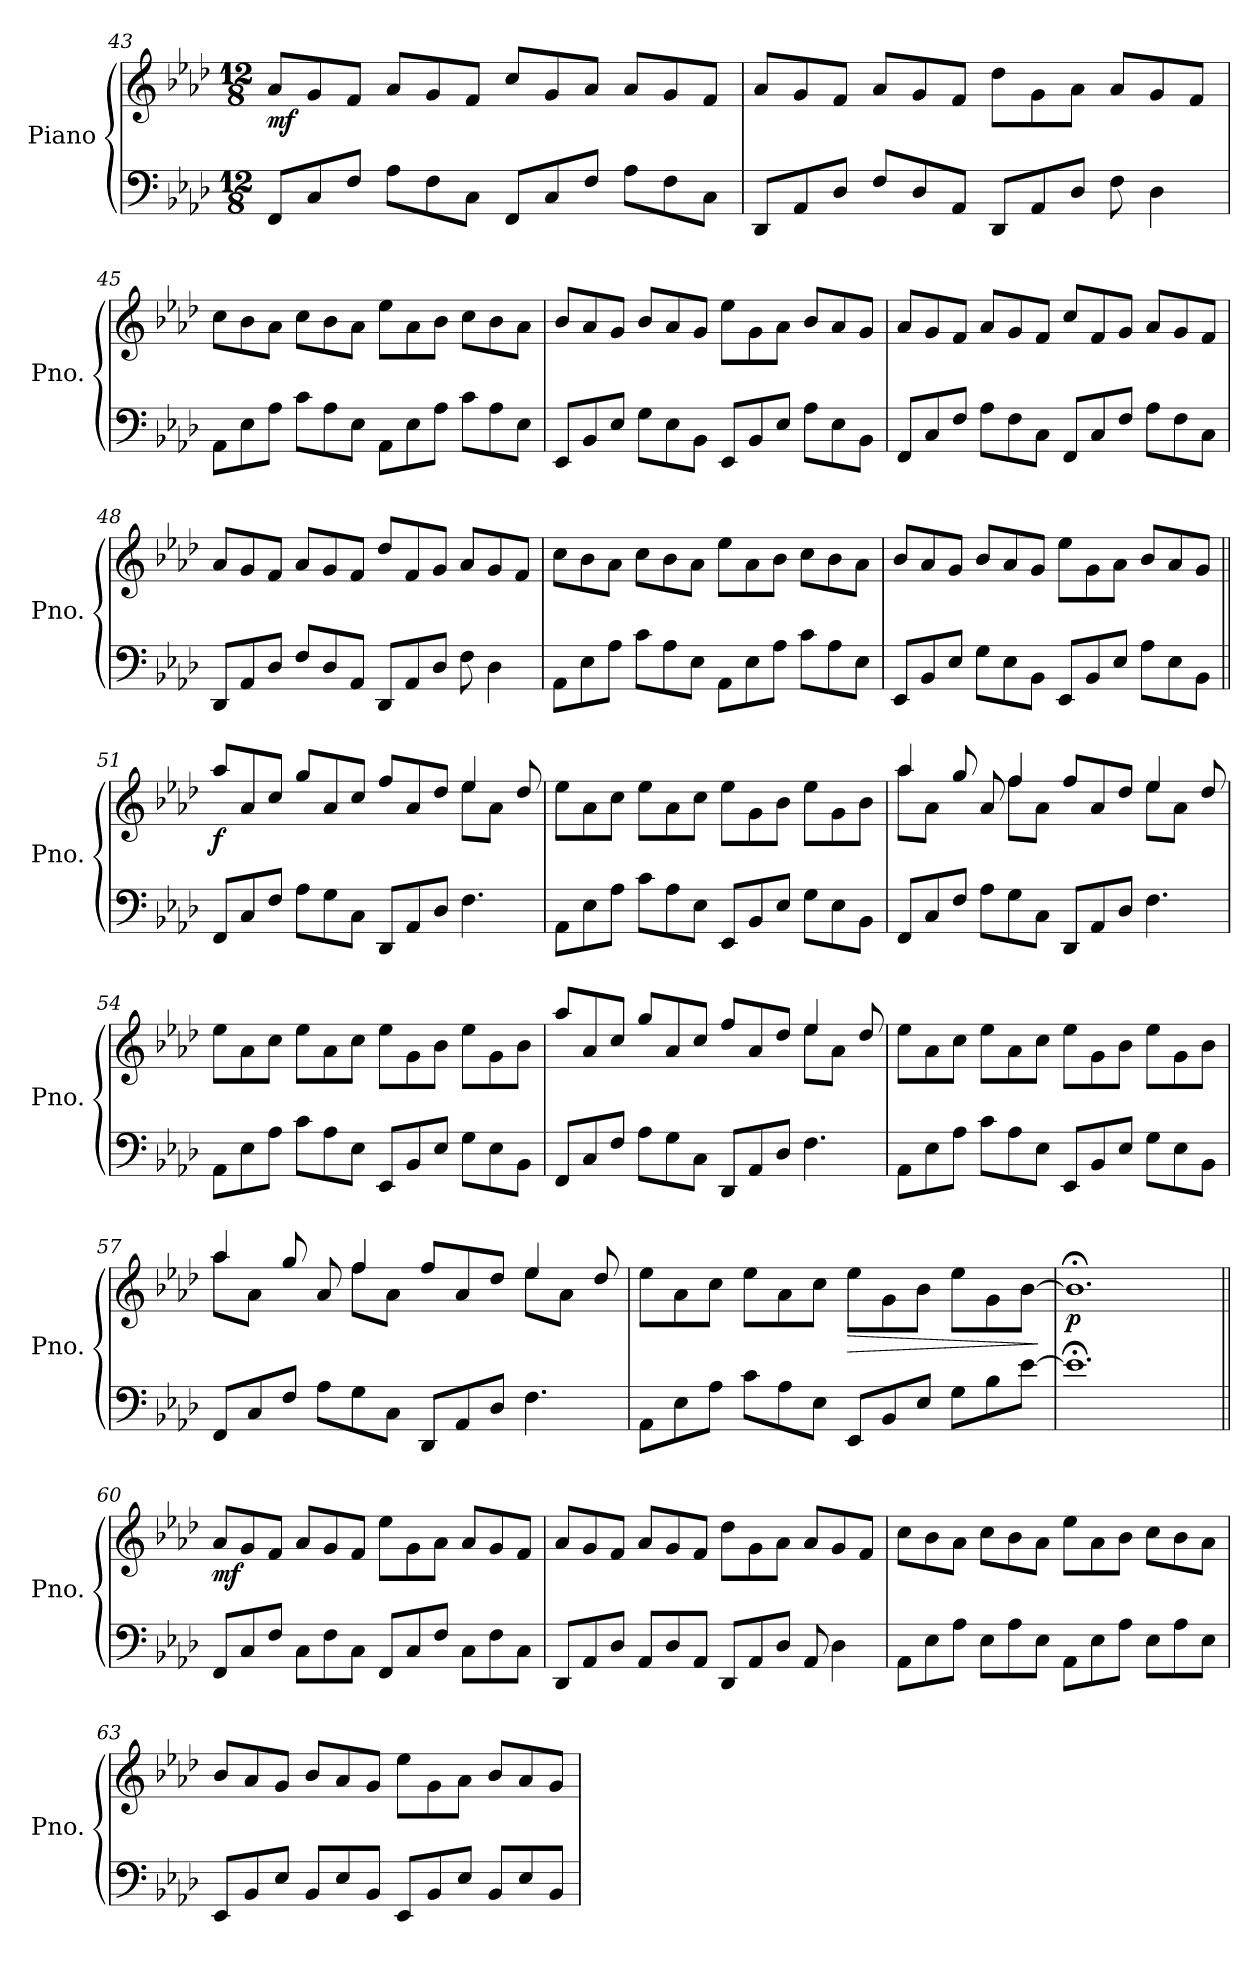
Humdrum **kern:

**kern	**kern	**dynam
*part1	*part1	*part1
*staff2	*staff1	*staff1/2
*I"Piano	*	*
*I'Pno.	*	*
*clefF4	*clefG2	*
*k[b-e-a-d-]	*k[b-e-a-d-]	*
*M12/8	*M12/8	*
*MM141	*MM141	*
=43	=43	=43
!	!	!LO:DY:b
8FF/L	8a-/L	mf
8C/	8g/	.
8F/J	8f/J	.
8A-\L	8a-/L	.
8F\	8g/	.
8C\J	8f/J	.
8FF/L	8cc/L	.
8C/	8g/	.
8F/J	8a-/J	.
8A-\L	8a-/L	.
8F\	8g/	.
8C\J	8f/J	.
!!LO:LB:g=z
=44	=44	=44
8DD-/L	8a-/L	.
8AA-/	8g/	.
8D-/J	8f/J	.
8F/L	8a-/L	.
8D-/	8g/	.
8AA-/J	8f/J	.
8DD-/L	8dd-\L	.
8AA-/	8g\	.
8D-/J	8a-\J	.
8F\	8a-/L	.
4D-\	8g/	.
.	8f/J	.
=45	=45	=45
8AA-\L	8cc\L	.
8E-\	8b-\	.
8A-\J	8a-\J	.
8c\L	8cc\L	.
8A-\	8b-\	.
8E-\J	8a-\J	.
8AA-\L	8ee-\L	.
8E-\	8a-\	.
8A-\J	8b-\J	.
8c\L	8cc\L	.
8A-\	8b-\	.
8E-\J	8a-\J	.
=46	=46	=46
8EE-/L	8b-/L	.
8BB-/	8a-/	.
8E-/J	8g/J	.
8G\L	8b-/L	.
8E-\	8a-/	.
8BB-\J	8g/J	.
8EE-/L	8ee-\L	.
8BB-/	8g\	.
8E-/J	8a-\J	.
8A-\L	8b-/L	.
8E-\	8a-/	.
8BB-\J	8g/J	.
!!LO:LB:g=z
=47	=47	=47
8FF/L	8a-/L	.
8C/	8g/	.
8F/J	8f/J	.
8A-\L	8a-/L	.
8F\	8g/	.
8C\J	8f/J	.
8FF/L	8cc/L	.
8C/	8f/	.
8F/J	8g/J	.
8A-\L	8a-/L	.
8F\	8g/	.
8C\J	8f/J	.
=48	=48	=48
8DD-/L	8a-/L	.
8AA-/	8g/	.
8D-/J	8f/J	.
8F/L	8a-/L	.
8D-/	8g/	.
8AA-/J	8f/J	.
8DD-/L	8dd-/L	.
8AA-/	8f/	.
8D-/J	8g/J	.
8F\	8a-/L	.
4D-\	8g/	.
.	8f/J	.
=49	=49	=49
8AA-\L	8cc\L	.
8E-\	8b-\	.
8A-\J	8a-\J	.
8c\L	8cc\L	.
8A-\	8b-\	.
8E-\J	8a-\J	.
8AA-\L	8ee-\L	.
8E-\	8a-\	.
8A-\J	8b-\J	.
8c\L	8cc\L	.
8A-\	8b-\	.
8E-\J	8a-\J	.
!!LO:LB:g=z
=50	=50	=50
8EE-/L	8b-/L	.
8BB-/	8a-/	.
8E-/J	8g/J	.
8G\L	8b-/L	.
8E-\	8a-/	.
8BB-\J	8g/J	.
8EE-/L	8ee-\L	.
8BB-/	8g\	.
8E-/J	8a-\J	.
8A-\L	8b-/L	.
8E-\	8a-/	.
8BB-\J	8g/J	.
=51||	=51||	=51||
*	*MM144	*
*	*^	*
!	!	!	!LO:DY:b
8FF/L	8aa-/L	8ryy	f
*	*v	*v	*
8C/	8a-/	.
8F/J	8cc/J	.
8A-\L	8gg/L	.
8G\	8a-/	.
8C\J	8cc/J	.
8DD-/L	8ff/L	.
8AA-/	8a-/	.
8D-/J	8dd-/J	.
*	*^	*
4.F\	4ee-/	8ee-\L	.
.	.	8a-\J	.
.	8dd-/	8ryy	.
*	*v	*v	*
=52	=52	=52
8AA-\L	8ee-\L	.
8E-\	8a-\	.
8A-\J	8cc\J	.
8c\L	8ee-\L	.
8A-\	8a-\	.
8E-\J	8cc\J	.
8EE-/L	8ee-\L	.
8BB-/	8g\	.
8E-/J	8b-\J	.
8G\L	8ee-\L	.
8E-\	8g\	.
8BB-\J	8b-\J	.
!!LO:LB:g=z
=53	=53	=53
*	*^	*
8FF/L	4aa-/	8aa-\L	.
8C/	.	8a-\J	.
8F/J	8gg/	4ryy	.
8A-\L	8a-/	.	.
8G\	4ff/	8ff\L	.
8C\J	.	8a-\J	.
8DD-/L	8ff/L	4.ryy	.
8AA-/	8a-/	.	.
8D-/J	8dd-/J	.	.
4.F\	4ee-/	8ee-\L	.
.	.	8a-\J	.
.	8dd-/	8ryy	.
*	*v	*v	*
=54	=54	=54
8AA-\L	8ee-\L	.
8E-\	8a-\	.
8A-\J	8cc\J	.
8c\L	8ee-\L	.
8A-\	8a-\	.
8E-\J	8cc\J	.
8EE-/L	8ee-\L	.
8BB-/	8g\	.
8E-/J	8b-\J	.
8G\L	8ee-\L	.
8E-\	8g\	.
8BB-\J	8b-\J	.
=55	=55	=55
*	*^	*
8FF/L	8aa-/L	8ryy	.
*	*v	*v	*
8C/	8a-/	.
8F/J	8cc/J	.
8A-\L	8gg/L	.
8G\	8a-/	.
8C\J	8cc/J	.
8DD-/L	8ff/L	.
8AA-/	8a-/	.
8D-/J	8dd-/J	.
*	*^	*
4.F\	4ee-/	8ee-\L	.
.	.	8a-\J	.
.	8dd-/	8ryy	.
*	*v	*v	*
!!LO:PB:g=z
=56	=56	=56
8AA-\L	8ee-\L	.
8E-\	8a-\	.
8A-\J	8cc\J	.
8c\L	8ee-\L	.
8A-\	8a-\	.
8E-\J	8cc\J	.
8EE-/L	8ee-\L	.
8BB-/	8g\	.
8E-/J	8b-\J	.
8G\L	8ee-\L	.
8E-\	8g\	.
8BB-\J	8b-\J	.
=57	=57	=57
*	*^	*
8FF/L	4aa-/	8aa-\L	.
8C/	.	8a-\J	.
8F/J	8gg/	4ryy	.
8A-\L	8a-/	.	.
8G\	4ff/	8ff\L	.
8C\J	.	8a-\J	.
8DD-/L	8ff/L	4.ryy	.
8AA-/	8a-/	.	.
8D-/J	8dd-/J	.	.
4.F\	4ee-/	8ee-\L	.
.	.	8a-\J	.
.	8dd-/	8ryy	.
*	*v	*v	*
=58	=58	=58
8AA-\L	8ee-\L	.
8E-\	8a-\	.
8A-\J	8cc\J	.
8c\L	8ee-\L	.
8A-\	8a-\	.
8E-\J	8cc\J	.
!	!	!LO:HP:b
8EE-/L	8ee-\L	>
8BB-/	8g\	.
8E-/J	8b-\J	.
8G\L	8ee-\L	.
8B-\	8g\	.
[8e-\J	[8b-\J	.
.	.	]
=59	=59	=59
!	!	!LO:DY:b
1.e-;<]	1.b-;<]	p
!!LO:LB:g=z
=60||	=60||	=60||
*	*MM135	*
!	!	!LO:DY:b
8FF/L	8a-/L	mf
8C/	8g/	.
8F/J	8f/J	.
8C\L	8a-/L	.
8F\	8g/	.
8C\J	8f/J	.
8FF/L	8ee-\L	.
8C/	8g\	.
8F/J	8a-\J	.
8C\L	8a-/L	.
8F\	8g/	.
8C\J	8f/J	.
=61	=61	=61
8DD-/L	8a-/L	.
8AA-/	8g/	.
8D-/J	8f/J	.
8AA-/L	8a-/L	.
8D-/	8g/	.
8AA-/J	8f/J	.
8DD-/L	8dd-\L	.
8AA-/	8g\	.
8D-/J	8a-\J	.
8AA-/	8a-/L	.
4D-\	8g/	.
.	8f/J	.
=62	=62	=62
8AA-\L	8cc\L	.
8E-\	8b-\	.
8A-\J	8a-\J	.
8E-\L	8cc\L	.
8A-\	8b-\	.
8E-\J	8a-\J	.
8AA-\L	8ee-\L	.
8E-\	8a-\	.
8A-\J	8b-\J	.
8E-\L	8cc\L	.
8A-\	8b-\	.
8E-\J	8a-\J	.
!!LO:LB:g=z
=63	=63	=63
8EE-/L	8b-/L	.
8BB-/	8a-/	.
8E-/J	8g/J	.
8BB-/L	8b-/L	.
8E-/	8a-/	.
8BB-/J	8g/J	.
8EE-/L	8ee-\L	.
8BB-/	8g\	.
8E-/J	8a-\J	.
8BB-/L	8b-/L	.
8E-/	8a-/	.
8BB-/J	8g/J	.
=	=	=
*-	*-	*-
